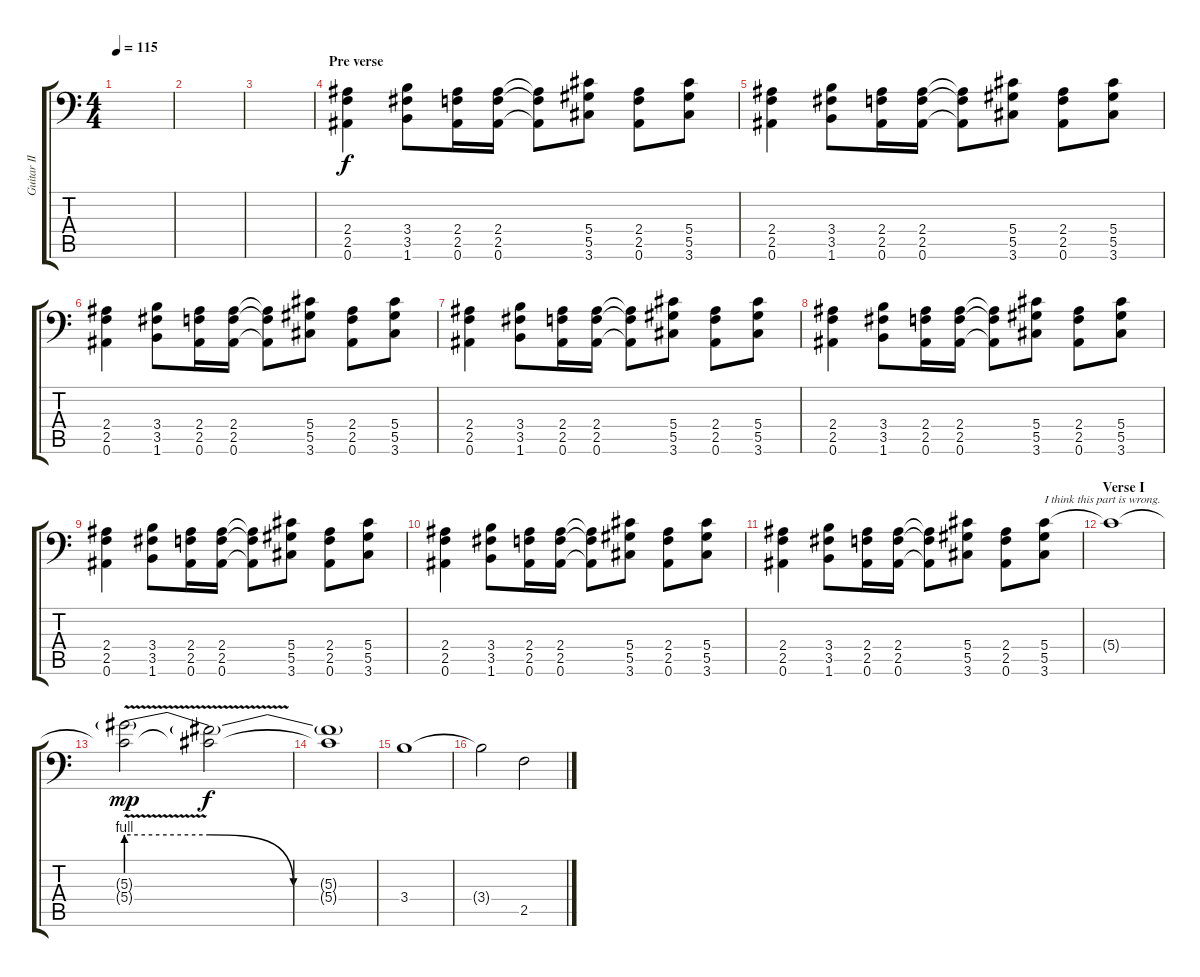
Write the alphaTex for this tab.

\track ("Guitar II" "Guitar II") {instrument distortionguitar}
\staff {score tabs}
\tuning (Bb3 F3 Db3 Ab2 Eb2 Bb1) {hide}
\ts (4 4)
\tempo 115
\clef f4
\ks c
|
|
|
\section ("" "Pre verse")
(2.4 2.5 0.6).4 (3.4 3.5 1.6).8 (2.4 2.5 0.6).16 (2.4 2.5 0.6).16 (2.4{t} 2.5{t} 0.6{t}).8 (5.4 5.5 3.6).8 (2.4 2.5 0.6).8 (5.4 5.5 3.6).8 |
(2.4 2.5 0.6).4 (3.4 3.5 1.6).8 (2.4 2.5 0.6).16 (2.4 2.5 0.6).16 (2.4{t} 2.5{t} 0.6{t}).8 (5.4 5.5 3.6).8 (2.4 2.5 0.6).8 (5.4 5.5 3.6).8 |
(2.4 2.5 0.6).4 (3.4 3.5 1.6).8 (2.4 2.5 0.6).16 (2.4 2.5 0.6).16 (2.4{t} 2.5{t} 0.6{t}).8 (5.4 5.5 3.6).8 (2.4 2.5 0.6).8 (5.4 5.5 3.6).8 |
(2.4 2.5 0.6).4 (3.4 3.5 1.6).8 (2.4 2.5 0.6).16 (2.4 2.5 0.6).16 (2.4{t} 2.5{t} 0.6{t}).8 (5.4 5.5 3.6).8 (2.4 2.5 0.6).8 (5.4 5.5 3.6).8 |
(2.4 2.5 0.6).4 (3.4 3.5 1.6).8 (2.4 2.5 0.6).16 (2.4 2.5 0.6).16 (2.4{t} 2.5{t} 0.6{t}).8 (5.4 5.5 3.6).8 (2.4 2.5 0.6).8 (5.4 5.5 3.6).8 |
(2.4 2.5 0.6).4 (3.4 3.5 1.6).8 (2.4 2.5 0.6).16 (2.4 2.5 0.6).16 (2.4{t} 2.5{t} 0.6{t}).8 (5.4 5.5 3.6).8 (2.4 2.5 0.6).8 (5.4 5.5 3.6).8 |
(2.4 2.5 0.6).4 (3.4 3.5 1.6).8 (2.4 2.5 0.6).16 (2.4 2.5 0.6).16 (2.4{t} 2.5{t} 0.6{t}).8 (5.4 5.5 3.6).8 (2.4 2.5 0.6).8 (5.4 5.5 3.6).8 |
(2.4 2.5 0.6).4 (3.4 3.5 1.6).8 (2.4 2.5 0.6).16 (2.4 2.5 0.6).16 (2.4{t} 2.5{t} 0.6{t}).8 (5.4 5.5 3.6).8 (2.4 2.5 0.6).8 (5.4 5.5 3.6).8{txt "I think this part is wrong."} |
\section ("" "Verse I")
5.4{t}.1 |
(5.3{be (custom 0 4 20 4 40 0 60 0) v g} 5.4{t}).2{dy mp} (5.3{t} 5.4{t}).2{dy f} |
(5.3{t} 5.4{t}).1 |
3.4.1 |
3.4{t}.2 2.5.2
